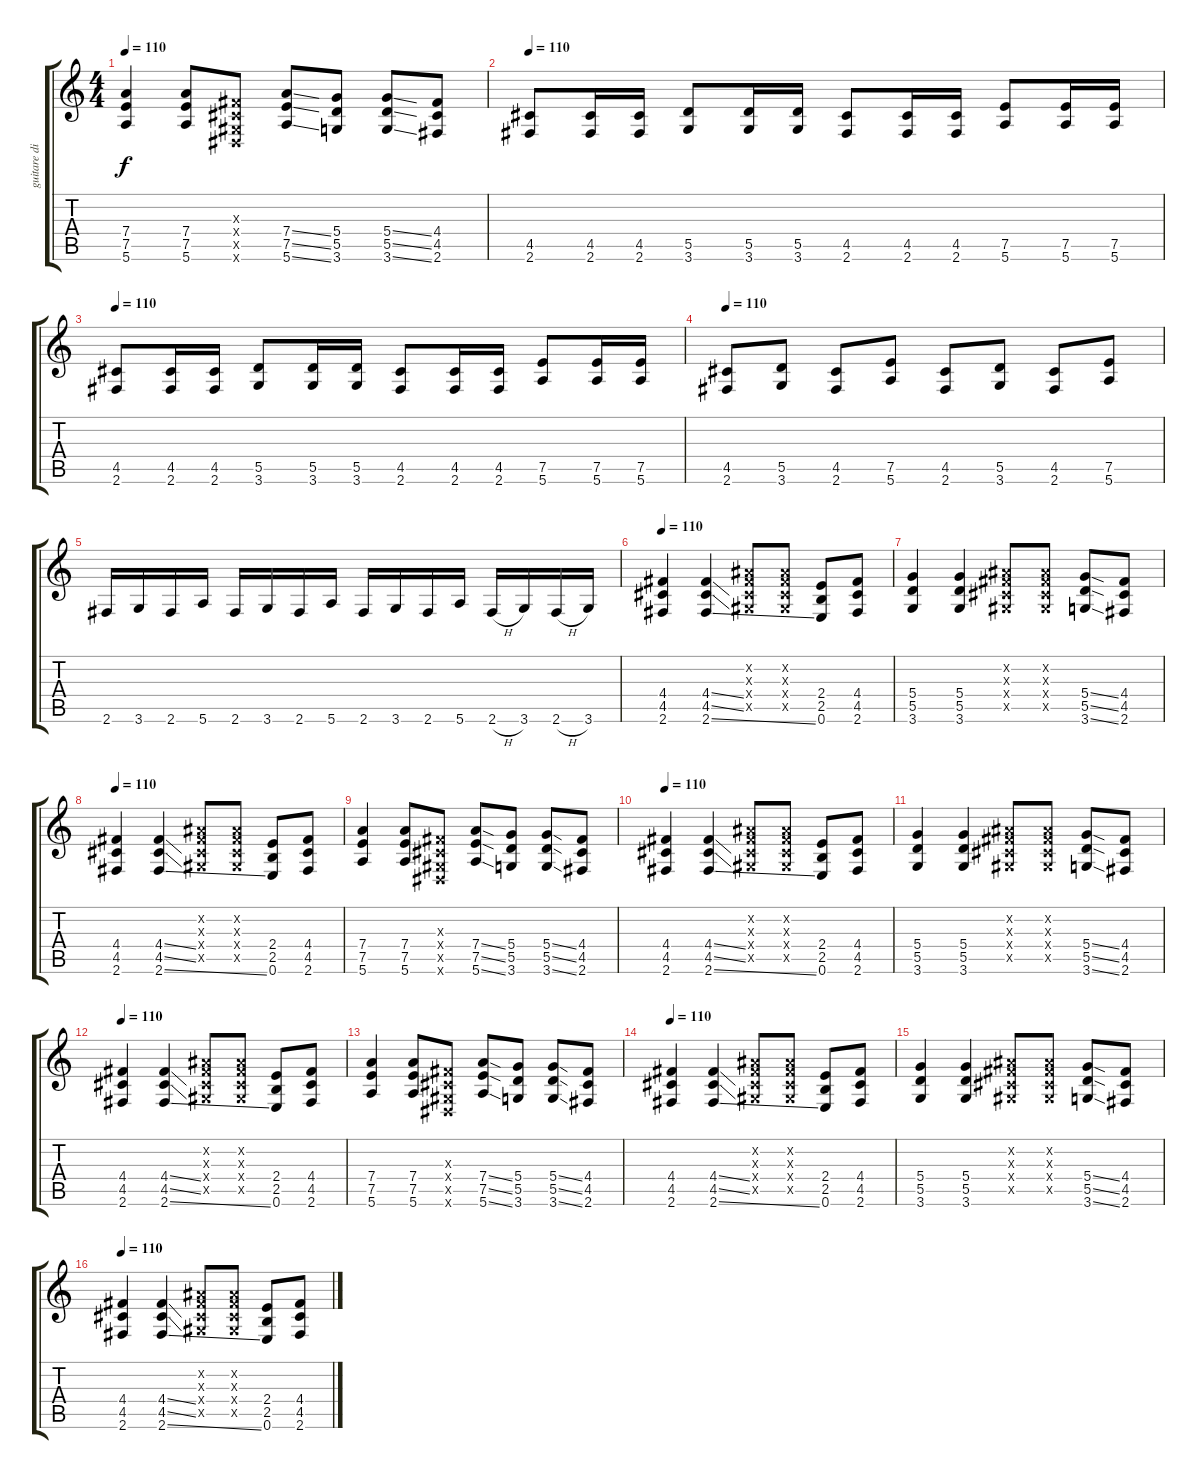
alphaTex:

\track ("guitare disto" "guitare di") {instrument distortionguitar}
\staff {score tabs}
\tuning (E4 B3 G3 D3 A2 E2) {hide}
\ts (4 4)
\tempo 110
\clef g2
\ks c
(7.4 7.5 5.6).4{dy f} (7.4 7.5 5.6).8 (-1.3{x} -1.4{x} -1.5{x} -1.6{x}).8 (7.4{ss} 7.5{ss} 5.6{ss}).8 (5.4 5.5 3.6).8 (5.4{ss} 5.5{ss} 3.6{ss}).8 (4.4 4.5 2.6).8 |
\tempo 110
(4.5 2.6).8 (4.5 2.6).16 (4.5 2.6).16 (5.5 3.6).8 (5.5 3.6).16 (5.5 3.6).16 (4.5 2.6).8 (4.5 2.6).16 (4.5 2.6).16 (7.5 5.6).8 (7.5 5.6).16 (7.5 5.6).16 |
\tempo 110
(4.5 2.6).8 (4.5 2.6).16 (4.5 2.6).16 (5.5 3.6).8 (5.5 3.6).16 (5.5 3.6).16 (4.5 2.6).8 (4.5 2.6).16 (4.5 2.6).16 (7.5 5.6).8 (7.5 5.6).16 (7.5 5.6).16 |
\tempo 110
(4.5 2.6).8 (5.5 3.6).8 (4.5 2.6).8 (7.5 5.6).8 (4.5 2.6).8 (5.5 3.6).8 (4.5 2.6).8 (7.5 5.6).8 |
2.6.16 3.6.16 2.6.16 5.6.16 2.6.16 3.6.16 2.6.16 5.6.16 2.6.16 3.6.16 2.6.16 5.6.16 2.6{h}.16 3.6.16 2.6{h}.16 3.6.16 |
\tempo 110
(4.4 4.5 2.6).4 (4.4{ss} 4.5{ss} 2.6{ss}).4 (-1.2{x} -1.3{x} -1.4{x} -1.5{x}).8 (-1.2{x} -1.3{x} -1.4{x} -1.5{x}).8 (2.4 2.5 0.6).8 (4.4 4.5 2.6).8 |
(5.4 5.5 3.6).4 (5.4 5.5 3.6).4 (-1.2{x} -1.3{x} -1.4{x} -1.5{x}).8 (-1.2{x} -1.3{x} -1.4{x} -1.5{x}).8 (5.4{ss} 5.5{ss} 3.6{ss}).8 (4.4 4.5 2.6).8 |
\tempo 110
(4.4 4.5 2.6).4 (4.4{ss} 4.5{ss} 2.6{ss}).4 (-1.2{x} -1.3{x} -1.4{x} -1.5{x}).8 (-1.2{x} -1.3{x} -1.4{x} -1.5{x}).8 (2.4 2.5 0.6).8 (4.4 4.5 2.6).8 |
(7.4 7.5 5.6).4 (7.4 7.5 5.6).8 (-1.3{x} -1.4{x} -1.5{x} -1.6{x}).8 (7.4{ss} 7.5{ss} 5.6{ss}).8 (5.4 5.5 3.6).8 (5.4{ss} 5.5{ss} 3.6{ss}).8 (4.4 4.5 2.6).8 |
\tempo 110
(4.4 4.5 2.6).4 (4.4{ss} 4.5{ss} 2.6{ss}).4 (-1.2{x} -1.3{x} -1.4{x} -1.5{x}).8 (-1.2{x} -1.3{x} -1.4{x} -1.5{x}).8 (2.4 2.5 0.6).8 (4.4 4.5 2.6).8 |
(5.4 5.5 3.6).4 (5.4 5.5 3.6).4 (-1.2{x} -1.3{x} -1.4{x} -1.5{x}).8 (-1.2{x} -1.3{x} -1.4{x} -1.5{x}).8 (5.4{ss} 5.5{ss} 3.6{ss}).8 (4.4 4.5 2.6).8 |
\tempo 110
(4.4 4.5 2.6).4 (4.4{ss} 4.5{ss} 2.6{ss}).4 (-1.2{x} -1.3{x} -1.4{x} -1.5{x}).8 (-1.2{x} -1.3{x} -1.4{x} -1.5{x}).8 (2.4 2.5 0.6).8 (4.4 4.5 2.6).8 |
(7.4 7.5 5.6).4 (7.4 7.5 5.6).8 (-1.3{x} -1.4{x} -1.5{x} -1.6{x}).8 (7.4{ss} 7.5{ss} 5.6{ss}).8 (5.4 5.5 3.6).8 (5.4{ss} 5.5{ss} 3.6{ss}).8 (4.4 4.5 2.6).8 |
\tempo 110
(4.4 4.5 2.6).4 (4.4{ss} 4.5{ss} 2.6{ss}).4 (-1.2{x} -1.3{x} -1.4{x} -1.5{x}).8 (-1.2{x} -1.3{x} -1.4{x} -1.5{x}).8 (2.4 2.5 0.6).8 (4.4 4.5 2.6).8 |
(5.4 5.5 3.6).4 (5.4 5.5 3.6).4 (-1.2{x} -1.3{x} -1.4{x} -1.5{x}).8 (-1.2{x} -1.3{x} -1.4{x} -1.5{x}).8 (5.4{ss} 5.5{ss} 3.6{ss}).8 (4.4 4.5 2.6).8 |
\tempo 110
(4.4 4.5 2.6).4 (4.4{ss} 4.5{ss} 2.6{ss}).4 (-1.2{x} -1.3{x} -1.4{x} -1.5{x}).8 (-1.2{x} -1.3{x} -1.4{x} -1.5{x}).8 (2.4 2.5 0.6).8 (4.4 4.5 2.6).8
